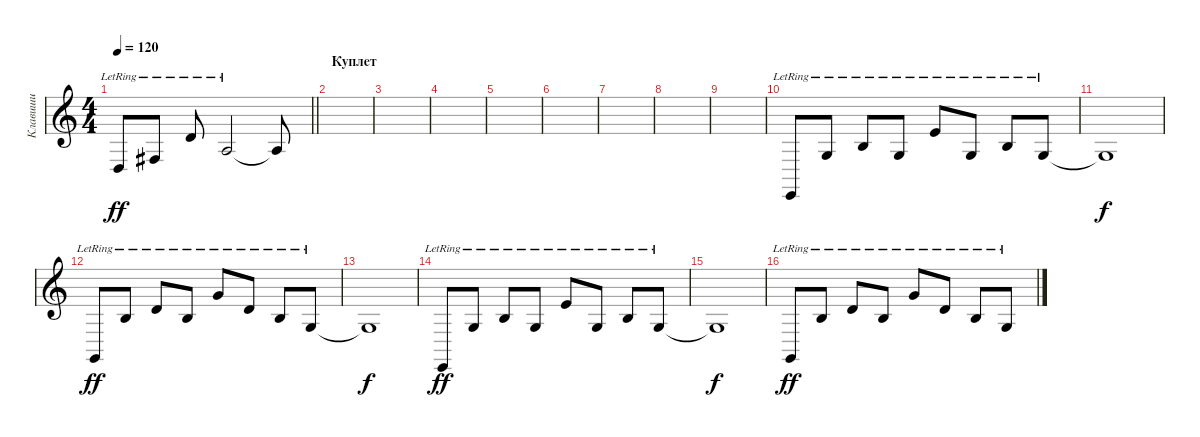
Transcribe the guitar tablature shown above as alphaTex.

\track ("Клавиши" "Клавиши") {instrument acousticgrandpiano}
\staff {score}
\tuning (E4 B3 G3 D3 A2 E2) {hide}
\ts (4 4)
\tempo 120
\clef g2
\barLineRight lightlight
\ks c
5.5{lr}.8{dy ff} 4.4{lr}.8 3.2{lr}.8 2.3{lr}.2 2.3{t}.8 |
\section ("" "Куплет")
|
|
|
|
|
|
|
|
0.6{lr}.8 0.3{lr}.8 0.2{lr}.8 0.3{lr}.8 0.1{lr}.8 0.3{lr}.8 0.2{lr}.8 0.3{lr}.8 |
0.3{t}.1{dy f} |
3.6{lr}.8{dy ff} 4.3{lr}.8 3.2{lr}.8 4.3{lr}.8 3.1{lr}.8 3.2{lr}.8 4.3{lr}.8 5.4{lr}.8 |
5.4{t}.1{dy f} |
0.6{lr}.8{dy ff} 0.3{lr}.8 0.2{lr}.8 0.3{lr}.8 0.1{lr}.8 0.3{lr}.8 0.2{lr}.8 0.3{lr}.8 |
0.3{t}.1{dy f} |
3.6{lr}.8{dy ff} 4.3{lr}.8 3.2{lr}.8 4.3{lr}.8 3.1{lr}.8 3.2{lr}.8 4.3{lr}.8 5.4{lr}.8
